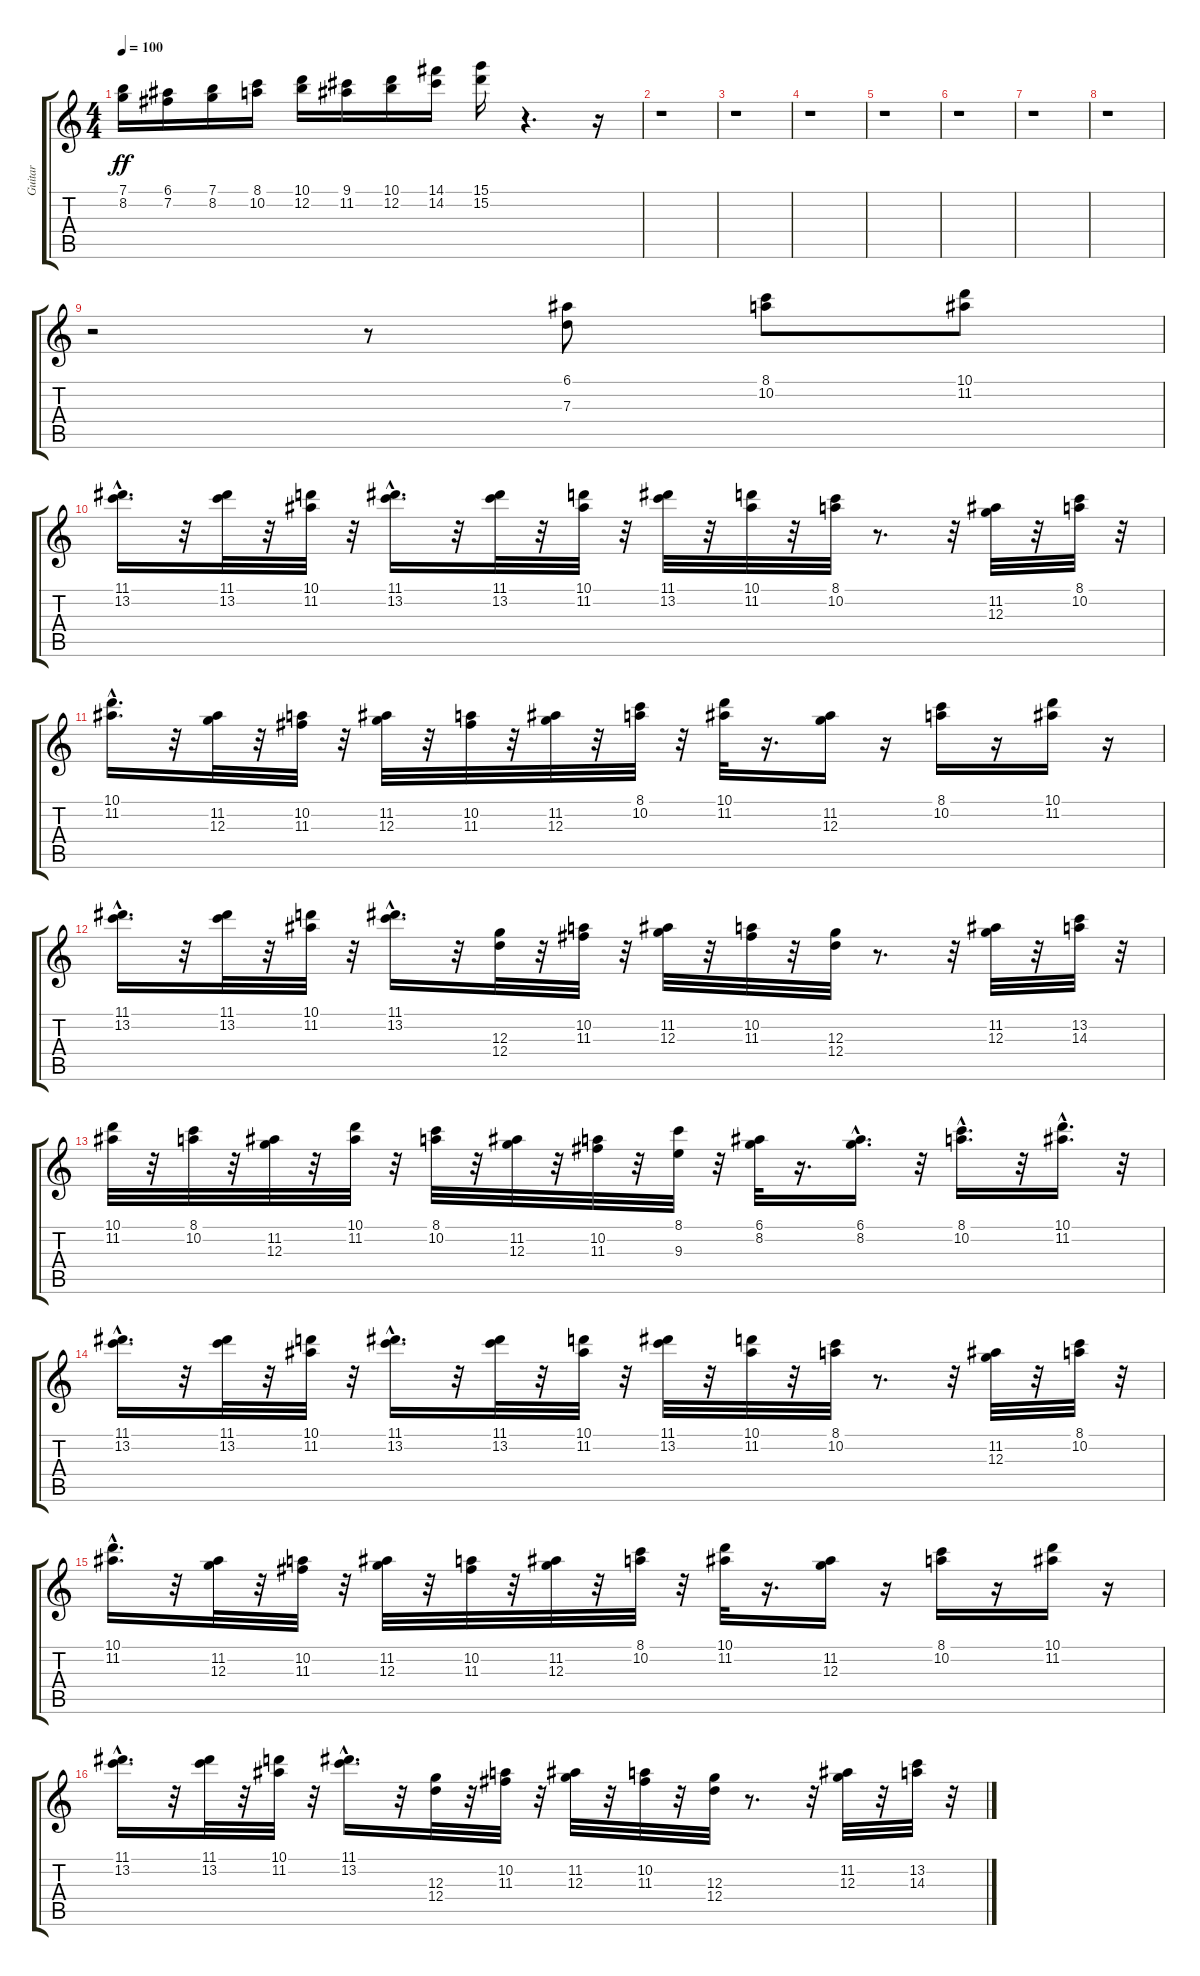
\track ("Guitar" "Guitar") {instrument acousticguitarsteel}
\staff {score tabs}
\tuning (E4 B3 G3 D3 A2 E2) {hide}
\ts (4 4)
\tempo 100
\clef g2
\ks c
(7.1 8.2).16{dy ff} (6.1 7.2).16 (7.1 8.2).16 (8.1 10.2).16 (10.1 12.2).16 (9.1 11.2).16 (10.1 12.2).16 (14.1 14.2).16 (15.1 15.2).16 r.4{d} r.16 |
r.1 |
r.1 |
r.1 |
r.1 |
r.1 |
r.1 |
r.1 |
r.2 r.8 (6.1 7.3).8 (8.1 10.2).8 (10.1 11.2).8 |
(11.1{hac} 13.2{hac}).16{d} r.32 (11.1 13.2).32 r.32 (10.1 11.2).32 r.32 (11.1{hac} 13.2{hac}).16{d} r.32 (11.1 13.2).32 r.32 (10.1 11.2).32 r.32 (11.1 13.2).32 r.32 (10.1 11.2).32 r.32 (8.1 10.2).32 r.8{d} r.32 (11.2 12.3).32 r.32 (8.1 10.2).32 r.32 |
(10.1{hac} 11.2{hac}).16{d} r.32 (11.2 12.3).32 r.32 (10.2 11.3).32 r.32 (11.2 12.3).32 r.32 (10.2 11.3).32 r.32 (11.2 12.3).32 r.32 (8.1 10.2).32 r.32 (10.1 11.2).32 r.16{d} (11.2 12.3).16 r.16 (8.1 10.2).16 r.16 (10.1 11.2).16 r.16 |
(11.1{hac} 13.2{hac}).16{d} r.32 (11.1 13.2).32 r.32 (10.1 11.2).32 r.32 (11.1{hac} 13.2{hac}).16{d} r.32 (12.3 12.4).32 r.32 (10.2 11.3).32 r.32 (11.2 12.3).32 r.32 (10.2 11.3).32 r.32 (12.3 12.4).32 r.8{d} r.32 (11.2 12.3).32 r.32 (13.2 14.3).32 r.32 |
(10.1 11.2).32 r.32 (8.1 10.2).32 r.32 (11.2 12.3).32 r.32 (10.1 11.2).32 r.32 (8.1 10.2).32 r.32 (11.2 12.3).32 r.32 (10.2 11.3).32 r.32 (8.1 9.3).32 r.32 (6.1 8.2).32 r.16{d} (6.1{hac} 8.2{hac}).16{d} r.32 (8.1{hac} 10.2{hac}).16{d} r.32 (10.1{hac} 11.2{hac}).16{d} r.32 |
(11.1{hac} 13.2{hac}).16{d} r.32 (11.1 13.2).32 r.32 (10.1 11.2).32 r.32 (11.1{hac} 13.2{hac}).16{d} r.32 (11.1 13.2).32 r.32 (10.1 11.2).32 r.32 (11.1 13.2).32 r.32 (10.1 11.2).32 r.32 (8.1 10.2).32 r.8{d} r.32 (11.2 12.3).32 r.32 (8.1 10.2).32 r.32 |
(10.1{hac} 11.2{hac}).16{d} r.32 (11.2 12.3).32 r.32 (10.2 11.3).32 r.32 (11.2 12.3).32 r.32 (10.2 11.3).32 r.32 (11.2 12.3).32 r.32 (8.1 10.2).32 r.32 (10.1 11.2).32 r.16{d} (11.2 12.3).16 r.16 (8.1 10.2).16 r.16 (10.1 11.2).16 r.16 |
(11.1{hac} 13.2{hac}).16{d} r.32 (11.1 13.2).32 r.32 (10.1 11.2).32 r.32 (11.1{hac} 13.2{hac}).16{d} r.32 (12.3 12.4).32 r.32 (10.2 11.3).32 r.32 (11.2 12.3).32 r.32 (10.2 11.3).32 r.32 (12.3 12.4).32 r.8{d} r.32 (11.2 12.3).32 r.32 (13.2 14.3).32 r.32
